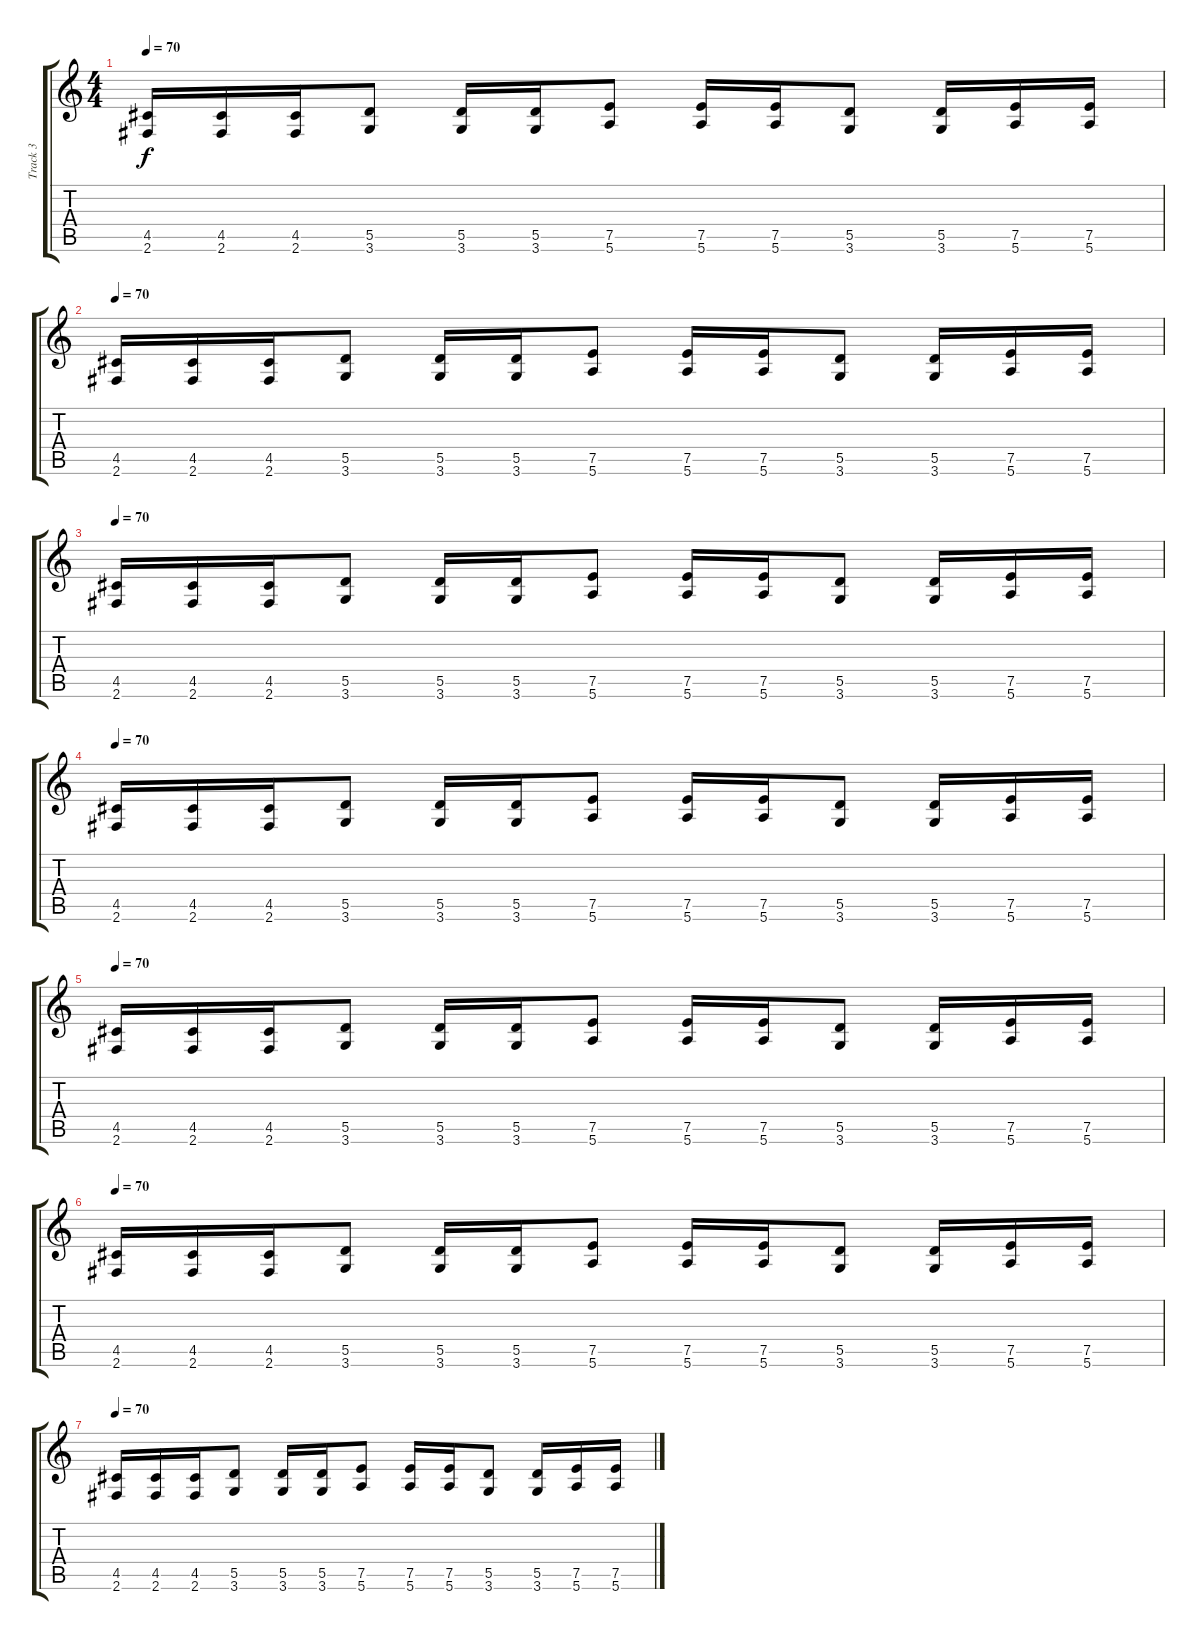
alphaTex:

\track ("Track 3" "Track 3") {instrument distortionguitar}
\staff {score tabs}
\tuning (E4 B3 G3 D3 A2 E2) {hide}
\ts (4 4)
\tempo 70
\clef g2
\ks c
(4.5 2.6).16{dy f instrument electricguitarmuted} (4.5 2.6).16 (4.5 2.6).16 (5.5 3.6).8 (5.5 3.6).16 (5.5 3.6).16 (7.5 5.6).8 (7.5 5.6).16 (7.5 5.6).16 (5.5 3.6).8 (5.5 3.6).16 (7.5 5.6).16 (7.5 5.6).16 |
\tempo 70
(4.5 2.6).16{instrument electricguitarmuted} (4.5 2.6).16 (4.5 2.6).16 (5.5 3.6).8 (5.5 3.6).16 (5.5 3.6).16 (7.5 5.6).8 (7.5 5.6).16 (7.5 5.6).16 (5.5 3.6).8 (5.5 3.6).16 (7.5 5.6).16 (7.5 5.6).16 |
\tempo 70
(4.5 2.6).16{instrument electricguitarmuted} (4.5 2.6).16 (4.5 2.6).16 (5.5 3.6).8 (5.5 3.6).16 (5.5 3.6).16 (7.5 5.6).8 (7.5 5.6).16 (7.5 5.6).16 (5.5 3.6).8 (5.5 3.6).16 (7.5 5.6).16 (7.5 5.6).16 |
\tempo 70
(4.5 2.6).16{instrument electricguitarmuted} (4.5 2.6).16 (4.5 2.6).16 (5.5 3.6).8 (5.5 3.6).16 (5.5 3.6).16 (7.5 5.6).8 (7.5 5.6).16 (7.5 5.6).16 (5.5 3.6).8 (5.5 3.6).16 (7.5 5.6).16 (7.5 5.6).16 |
\tempo 70
(4.5 2.6).16{instrument electricguitarmuted} (4.5 2.6).16 (4.5 2.6).16 (5.5 3.6).8 (5.5 3.6).16 (5.5 3.6).16 (7.5 5.6).8 (7.5 5.6).16 (7.5 5.6).16 (5.5 3.6).8 (5.5 3.6).16 (7.5 5.6).16 (7.5 5.6).16 |
\tempo 70
(4.5 2.6).16{instrument electricguitarmuted} (4.5 2.6).16 (4.5 2.6).16 (5.5 3.6).8 (5.5 3.6).16 (5.5 3.6).16 (7.5 5.6).8 (7.5 5.6).16 (7.5 5.6).16 (5.5 3.6).8 (5.5 3.6).16 (7.5 5.6).16 (7.5 5.6).16 |
\tempo 70
(4.5 2.6).16{instrument electricguitarmuted} (4.5 2.6).16 (4.5 2.6).16 (5.5 3.6).8 (5.5 3.6).16 (5.5 3.6).16 (7.5 5.6).8 (7.5 5.6).16 (7.5 5.6).16 (5.5 3.6).8 (5.5 3.6).16 (7.5 5.6).16 (7.5 5.6).16
